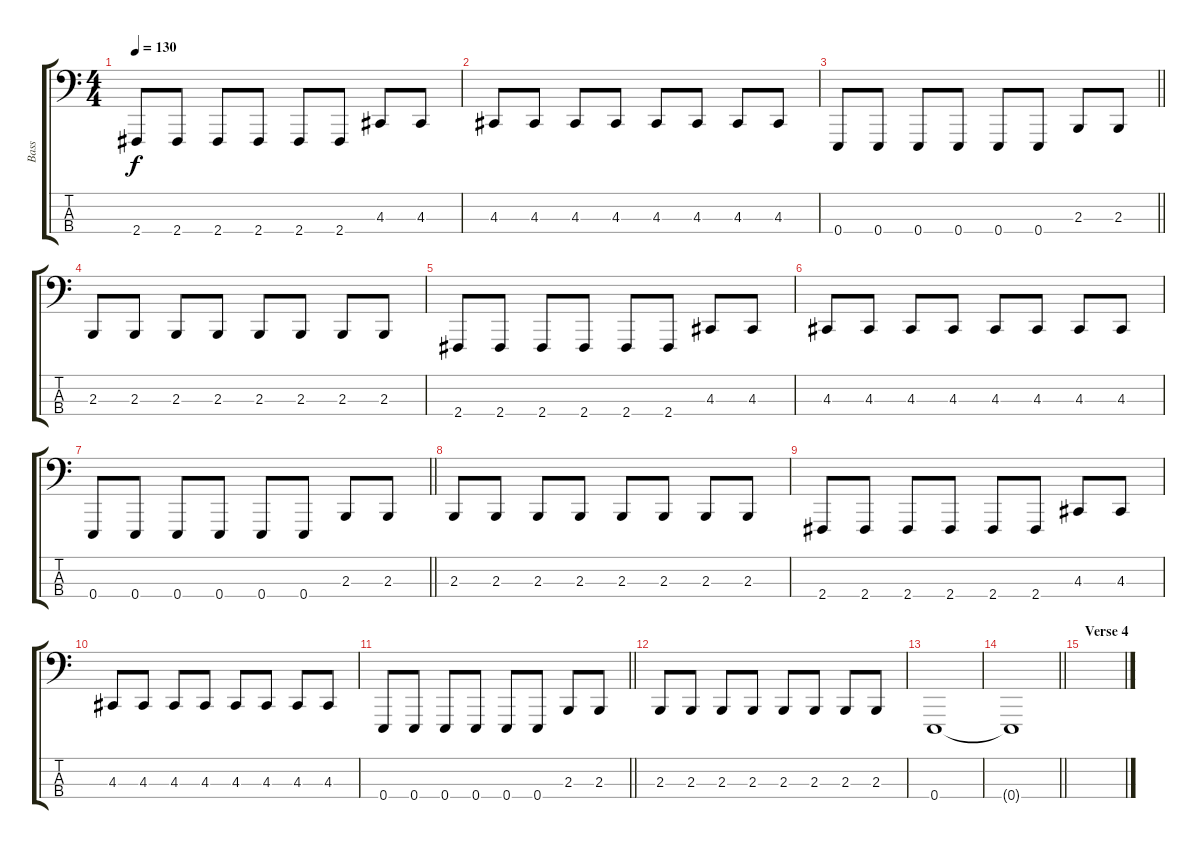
\track ("Bass" "Bass") {instrument drawbarorgan}
\staff {score tabs}
\tuning (G2 D2 A1 E1) {hide}
\ts (4 4)
\tempo 130
\clef f4
\ks c
2.4.8{dy f} 2.4.8 2.4.8 2.4.8 2.4.8 2.4.8 4.3.8 4.3.8 |
4.3.8 4.3.8 4.3.8 4.3.8 4.3.8 4.3.8 4.3.8 4.3.8 |
\barLineRight lightlight
0.4.8 0.4.8 0.4.8 0.4.8 0.4.8 0.4.8 2.3.8 2.3.8 |
2.3.8 2.3.8 2.3.8 2.3.8 2.3.8 2.3.8 2.3.8 2.3.8 |
2.4.8 2.4.8 2.4.8 2.4.8 2.4.8 2.4.8 4.3.8 4.3.8 |
4.3.8 4.3.8 4.3.8 4.3.8 4.3.8 4.3.8 4.3.8 4.3.8 |
\barLineRight lightlight
0.4.8 0.4.8 0.4.8 0.4.8 0.4.8 0.4.8 2.3.8 2.3.8 |
2.3.8 2.3.8 2.3.8 2.3.8 2.3.8 2.3.8 2.3.8 2.3.8 |
2.4.8 2.4.8 2.4.8 2.4.8 2.4.8 2.4.8 4.3.8 4.3.8 |
4.3.8 4.3.8 4.3.8 4.3.8 4.3.8 4.3.8 4.3.8 4.3.8 |
\barLineRight lightlight
0.4.8 0.4.8 0.4.8 0.4.8 0.4.8 0.4.8 2.3.8 2.3.8 |
2.3.8 2.3.8 2.3.8 2.3.8 2.3.8 2.3.8 2.3.8 2.3.8 |
0.4.1 |
\barLineRight lightlight
0.4{t}.1 |
\section ("" "Verse 4")
